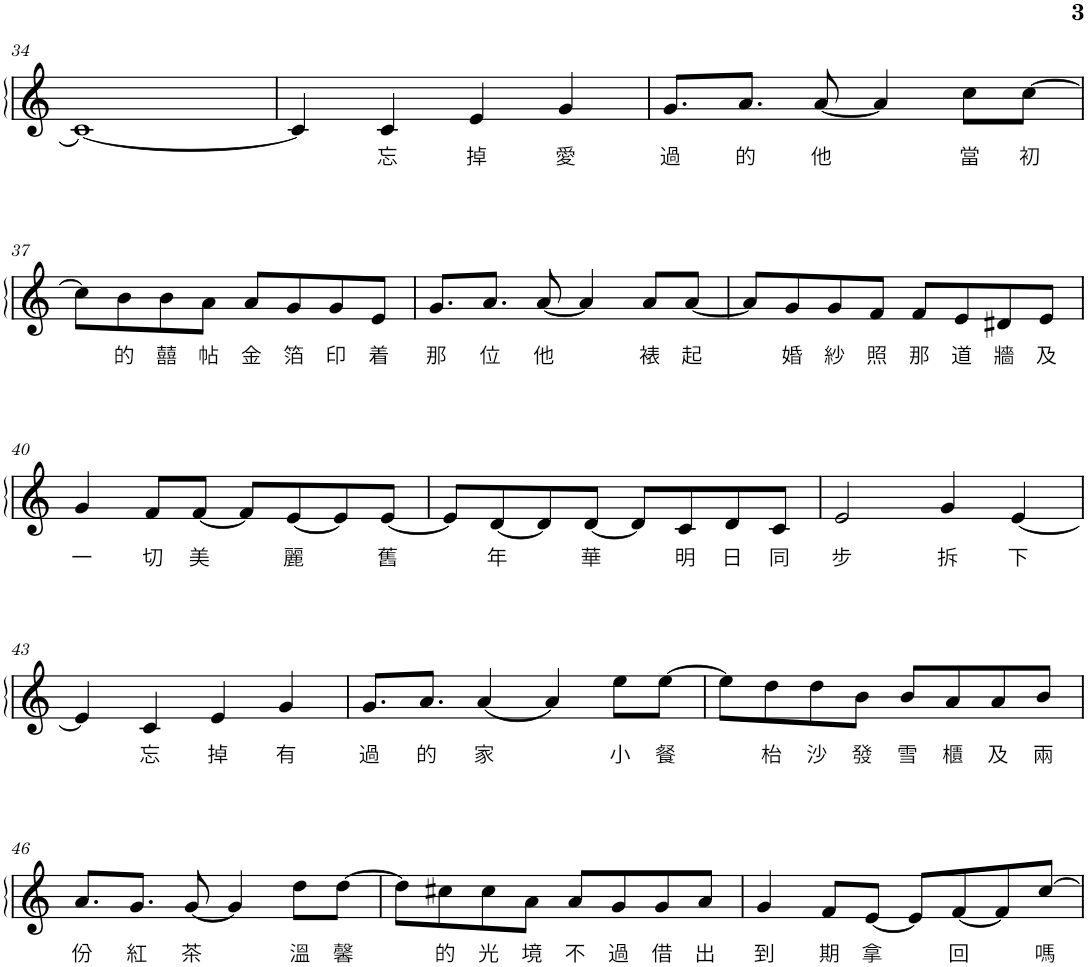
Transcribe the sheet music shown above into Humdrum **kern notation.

**kern	**text
*part1	*part1
*staff1	*staff1
*I"Piano	*
*I'Pno	*
!!LO:PB:g=z
*clefG2	*
*k[]	*
*M4/4	*
=34	=34
[<1c	.
=35	=35
4c/]	.
!	!LO:LY:b
4c/	忘
!	!LO:LY:b
4e/	掉
!	!LO:LY:b
4g/	愛
=36	=36
!	!LO:LY:b
8.g/L	過
!	!LO:LY:b
8.a/J	的
!	!LO:LY:b
[<8a/	他
4a/]	.
!	!LO:LY:b
8cc\L	當
!	!LO:LY:b
[8cc\J	初
!!LO:LB:g=z
=37	=37
8cc\L]	.
!	!LO:LY:b
8b\	的
!	!LO:LY:b
8b\	囍
!	!LO:LY:b
8a\J	帖
!	!LO:LY:b
8a/L	金
!	!LO:LY:b
8g/	箔
!	!LO:LY:b
8g/	印
!	!LO:LY:b
8e/J	着
=38	=38
!	!LO:LY:b
8.g/L	那
!	!LO:LY:b
8.a/J	位
!	!LO:LY:b
[<8a/	他
4a/]	.
!	!LO:LY:b
8a/L	裱
!	!LO:LY:b
[<8a/J	起
=39	=39
8a/L]	.
!	!LO:LY:b
8g/	婚
!	!LO:LY:b
8g/	紗
!	!LO:LY:b
8f/J	照
!	!LO:LY:b
8f/L	那
!	!LO:LY:b
8e/	道
!	!LO:LY:b
8d#X/	牆
!	!LO:LY:b
8e/J	及
!!LO:LB:g=z
=40	=40
!	!LO:LY:b
4g/	一
!	!LO:LY:b
8f/L	切
!	!LO:LY:b
[<8f/J	美
8f/L]	.
!	!LO:LY:b
[<8e/	麗
8e/]	.
!	!LO:LY:b
[<8e/J	舊
=41	=41
8e/L]	.
!	!LO:LY:b
[<8d/	年
8d/]	.
!	!LO:LY:b
[<8d/J	華
8d/L]	.
!	!LO:LY:b
8c/	明
!	!LO:LY:b
8d/	日
!	!LO:LY:b
8c/J	同
=42	=42
!	!LO:LY:b
2e/	步
!	!LO:LY:b
4g/	拆
!	!LO:LY:b
[4e/	下
!!LO:LB:g=z
=43	=43
4e/]	.
!	!LO:LY:b
4c/	忘
!	!LO:LY:b
4e/	掉
!	!LO:LY:b
4g/	有
=44	=44
!	!LO:LY:b
8.g/L	過
!	!LO:LY:b
8.a/J	的
!	!LO:LY:b
[<4a/	家
4a/]	.
!	!LO:LY:b
8ee\L	小
!	!LO:LY:b
[>8ee\J	餐
=45	=45
8ee\L]	.
!	!LO:LY:b
8dd\	枱
!	!LO:LY:b
8dd\	沙
!	!LO:LY:b
8b\J	發
!	!LO:LY:b
8b/L	雪
!	!LO:LY:b
8a/	櫃
!	!LO:LY:b
8a/	及
!	!LO:LY:b
8b/J	兩
!!LO:LB:g=z
=46	=46
!	!LO:LY:b
8.a/L	份
!	!LO:LY:b
8.g/J	紅
!	!LO:LY:b
[<8g/	茶
4g/]	.
!	!LO:LY:b
8dd\L	溫
!	!LO:LY:b
[>8dd\J	馨
=47	=47
8dd\L]	.
!	!LO:LY:b
8cc#X\	的
!	!LO:LY:b
8cc#\	光
!	!LO:LY:b
8a\J	境
!	!LO:LY:b
8a/L	不
!	!LO:LY:b
8g/	過
!	!LO:LY:b
8g/	借
!	!LO:LY:b
8a/J	出
=48	=48
!	!LO:LY:b
4g/	到
!	!LO:LY:b
8f/L	期
!	!LO:LY:b
[<8e/J	拿
8e/L]	.
!	!LO:LY:b
[<8f/	回
8f/]	.
!	!LO:LY:b
[8cc/J	嗎
=	=
*-	*-
